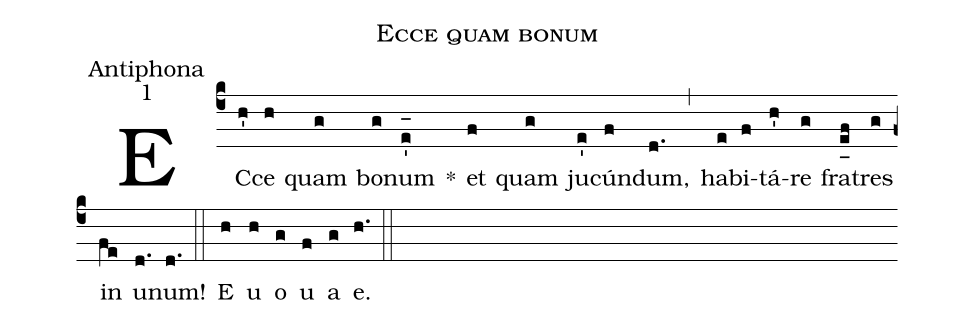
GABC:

name:Ecce quam bonum;
office-part:Antiphona;
mode:1;
%%
(c4) EC(h')ce(h) quam(g) bo(g)num(e'_[oh:h]) *() et(f) quam(g) ju(e')cún(f)dum,(d.) (,) ha(e)bi(f)tá(h')re(g) fra(e_[uh:l]f)tres(g) in(fe) u(d.)num!(d.) (::) <eu>E(h) u(h) o(g) u(f) a(g) e.</eu>(h.) (::)
